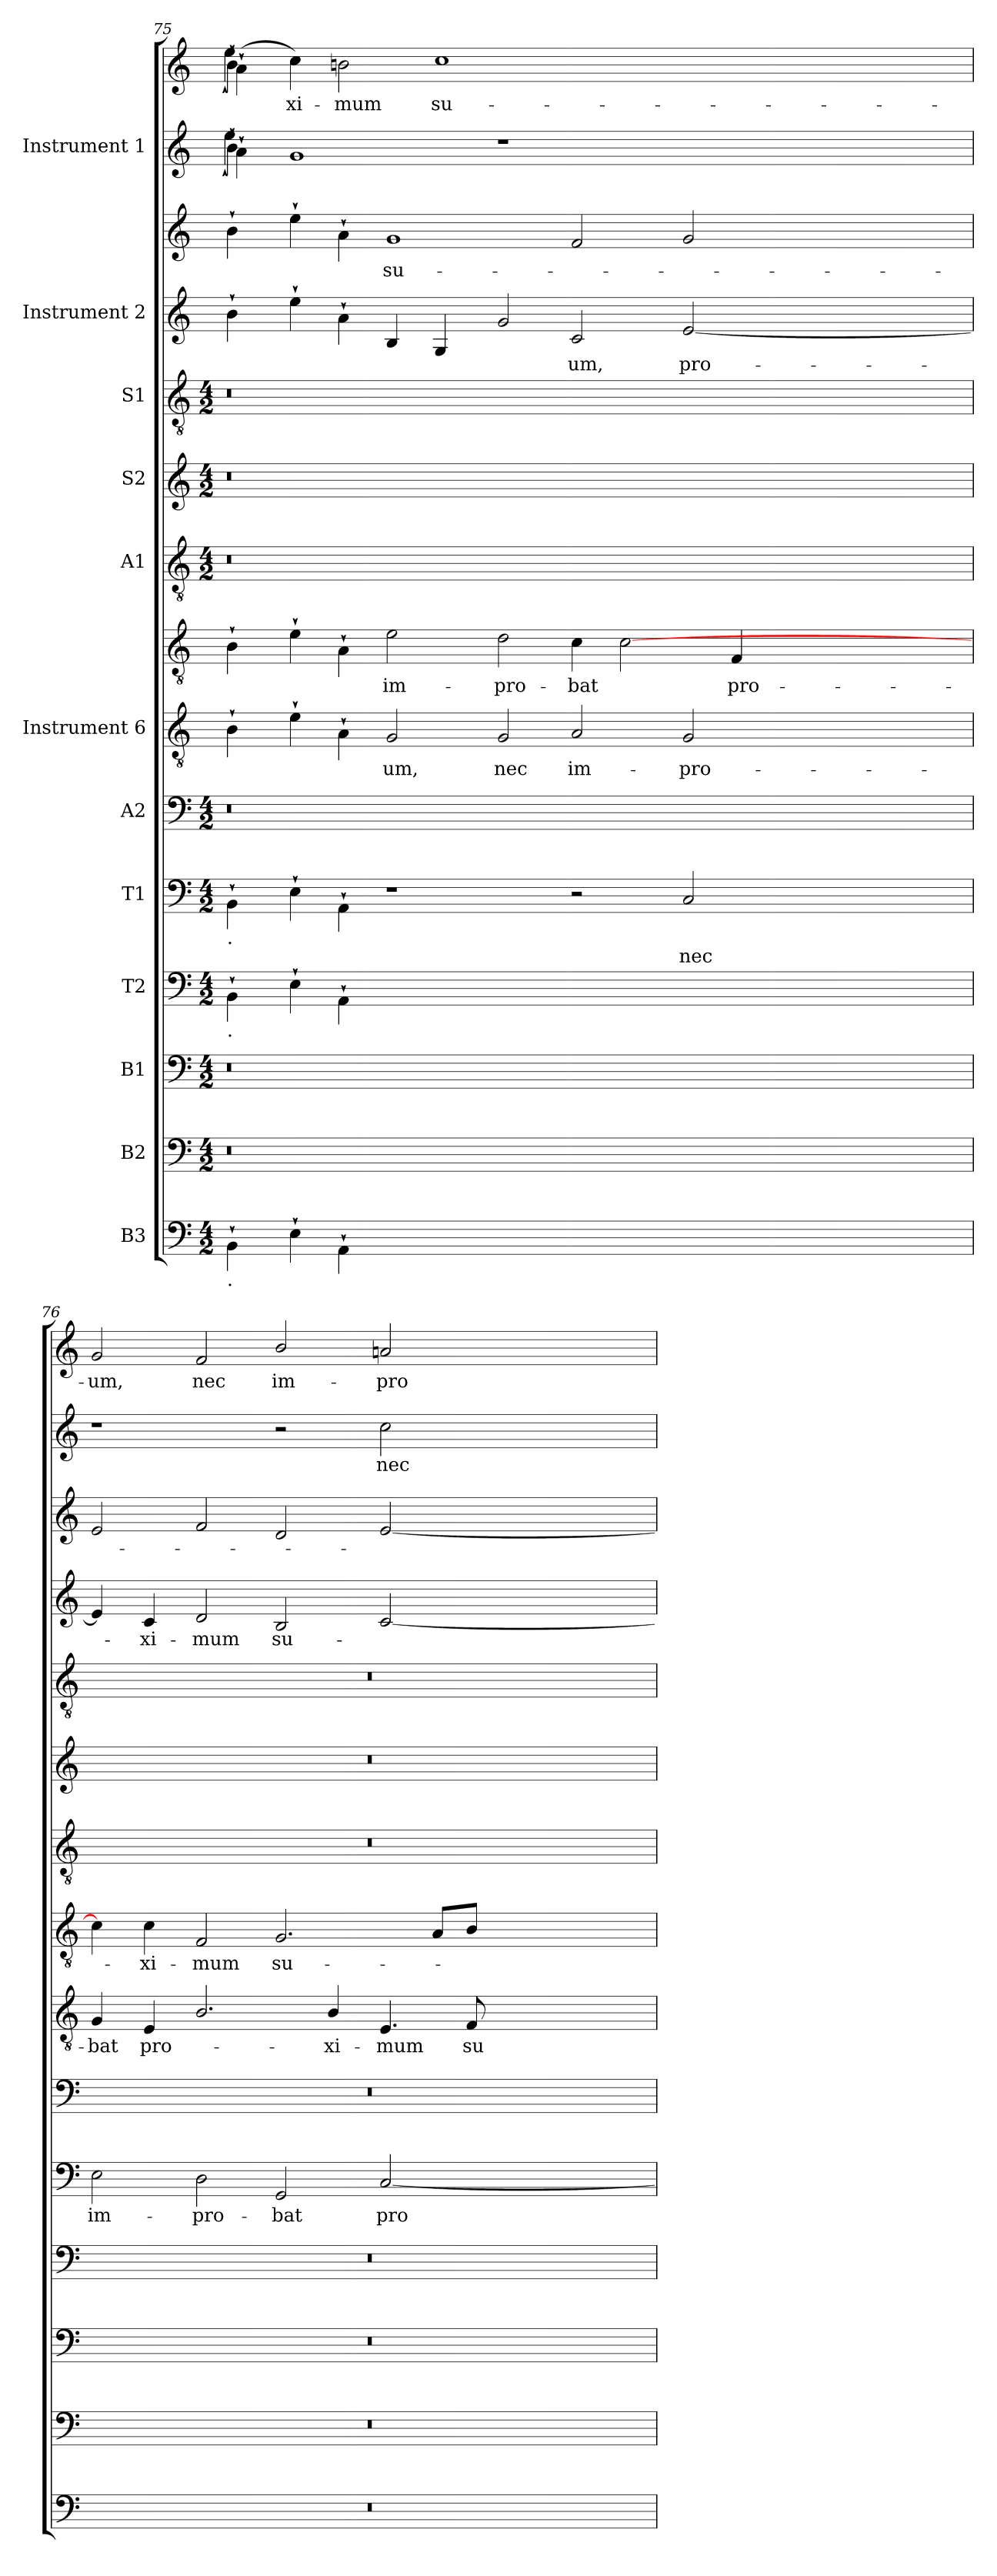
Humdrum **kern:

**kern	**kern	**kern	**kern	**kern	**text	**kern	**kern	**text	**kern	**text	**kern	**kern	**kern	**kern	**text	**kern	**text	**kern	**text	**kern	**text
*part12	*part11	*part10	*part9	*part8	*part8	*part7	*part6	*part6	*part6	*part6	*part5	*part4	*part3	*part2	*part2	*part2	*part2	*part1	*part1	*part1	*part1
*staff15	*staff14	*staff13	*staff12	*staff11	*staff11	*staff10	*staff9	*staff9	*staff8	*staff8	*staff7	*staff6	*staff5	*staff4	*staff4	*staff3	*staff3	*staff2	*staff2	*staff1	*staff1
*I"B3	*I"B2	*I"B1	*I"T2	*I"T1	*	*I"A2	*I"Instrument 6	*	*	*	*I"A1	*I"S2	*I"S1	*I"Instrument 2	*	*	*	*I"Instrument 1	*	*	*
!!LO:LB:g=z
*clefF4	*clefF4	*clefF4	*clefF4	*clefF4	*	*clefF4	*clefGv2	*	*clefGv2	*	*clefGv2	*clefG2	*clefGv2	*clefG2	*	*clefG2	*	*clefG2	*	*clefG2	*
*	*	*	*	*	*	*	*	*	*	*	*k[]	*	*	*	*	*	*	*k[]	*	*k[]	*
*	*	*	*	*	*	*	*	*	*	*	*C:	*	*	*	*	*	*	*C:	*	*C:	*
*M4/2	*M4/2	*M4/2	*M4/2	*M4/2	*	*M4/2	*	*	*	*	*M4/2	*M4/2	*M4/2	*	*	*	*	*	*	*	*
=75	=75	=75	=75	=75	=75	=75	=75	=75	=75	=75	=75	=75	=75	=75	=75	=75	=75	=75	=75	=75	=75
*	*	*	*	*	*	*	*	*	*	*	*	*	*	*	*	*	*	*^	*	*^	*
*	*	*	*	*	*	*	*	*	*	*	*	*	*	*	*	*	*	*	*^	*	*	*^	*
!	!	!	!	!LO:TX:b:t=.	!	!	!	!	!	!	!	!	!	!	!	!	!	!	!	!	!	!	!	!	!
!	!	!	!LO:TX:b:t=.	!	!	!	!	!	!	!	!	!	!	!	!	!	!	!	!	!	!	!	!	!	!
!LO:TX:b:t=.	!	!	!	!	!	!	!	!	!	!	!	!	!	!	!	!	!	!	!	!	!	!	!	!	!
*	*	*	*	*	*	*	*	*	*	*	*	*	*	*	*	*	*	*	*	*^	*	*	*	*	*
4BB`<\	0r	0r	4BB`<\	4BB`<\	.	0r	4B`<\	.	4B`<\	.	0r	0r	0r	4b`<\	.	4b`<\	.	4b`<\	4ee`<\	4a`<\	16.ryy	.	4b`<\	4ee`<\	(>4a`<\	.
.	.	.	.	.	.	.	.	.	.	.	.	.	.	.	.	.	.	.	.	.	1ryy	.	.	.	.	.
!	!	!	!	!	!	!	!	!	!	!	!	!	!	!	!	!	!	!	!	!	!	!	!	!	!	!LO:LY:b:rj
4E`<\	.	.	4E`<\	4E`<\	.	.	4e`<\	.	4e`<\	.	.	.	.	4ee`<\	.	4ee`<\	.	1g	2.ryy	2.ryy	.	.	4cc\)	4cc\	2.ryy	-xi-
!	!	!	!	!	!	!	!	!	!	!	!	!	!	!	!	!	!	!	!	!	!	!	!	!	!	!LO:LY:b:cj
4AA`<\	.	.	4AA`<\	4AA`<\	.	.	4A`<\	.	4A`<\	.	.	.	.	4a`<\	.	4a`<\	.	.	.	.	.	.	2bn\	2.ryy	.	-mum
!	!	!	!	!	!	!	!	!LO:LY:b:cj	!	!LO:LY:b:rj	!	!	!	!	!	!	!LO:LY:b:rj	!	!	!	!	!	!	!	!	!
0ryy	.	.	0ryy	1r	.	.	2G/	um,	2e\	-im-	.	.	.	4B/	.	1g	-su-	.	.	.	.	.	.	.	.	.
!	!	!	!	!	!	!	!	!	!	!	!	!	!	!	!	!	!	!	!	!	!	!	!	!	!	!LO:LY:b:rj
.	.	.	.	.	.	.	.	.	.	.	.	.	.	4G/	.	.	.	.	1..ryy	1..ryy	.	.	1cc	.	1..ryy	su-
.	.	.	.	.	.	.	.	.	.	.	.	.	.	.	.	.	.	.	.	.	1ryy	.	.	.	.	.
!	!	!	!	!	!	!	!	!LO:LY:b:cj	!	!LO:LY:b:cj	!	!	!	!	!	!	!	!LO:N:vis=1	!	!	!	!	!	!	!	!
.	.	.	.	.	.	.	2G/	nec	2d\	-pro-	.	.	.	2g/	.	.	.	2.r	.	.	.	.	.	1.ryy	.	.
!	!	!	!	!	!	!	!	!LO:LY:b:rj	!	!LO:LY:b:cj	!	!	!	!	!LO:LY:b:cj	!	!	!	!	!	!	!	!	!	!	!
.	.	.	.	2r	.	.	2A/	im-	4c\	-bat	.	.	.	2c/	-um,	2f/	.	.	.	.	.	.	.	.	.	.
.	2.ryy	2.ryy	.	.	.	2.ryy	.	.	[<2c\	.	2.ryy	2.ryy	2.ryy	.	.	.	.	2.ryy	.	.	.	.	2.ryy	.	.	.
.	.	.	.	.	.	.	.	.	.	.	.	.	.	.	.	.	.	.	.	.	2ryy	.	.	.	.	.
!	!	!	!	!	!LO:LY:b:cj	!	!	!LO:LY:b:cj	!	!	!	!	!	!	!LO:LY:b:cj	!	!	!	!	!	!	!	!	!	!	!
.	.	.	.	2C/	nec	.	2G/	-pro-	.	.	.	.	.	[<2e/	pro-	2g/	.	.	.	.	.	.	.	.	.	.
!	!	!	!	!	!	!	!	!	!	!LO:LY:b:cj	!	!	!	!	!	!	!	!	!	!	!	!	!	!	!	!
.	.	.	.	.	.	.	.	.	4F/	pro-	.	.	.	.	.	.	.	.	.	.	.	.	.	.	.	.
.	.	.	.	.	.	.	.	.	.	.	.	.	.	.	.	.	.	.	.	.	8ryy	.	.	.	.	.
.	.	.	.	.	.	.	.	.	.	.	.	.	.	.	.	.	.	.	.	.	32ryy	.	.	.	.	.
=76	=76	=76	=76	=76	=76	=76	=76	=76	=76	=76	=76	=76	=76	=76	=76	=76	=76	=76	=76	=76	=76	=76	=76	=76	=76	=76
!	!	!	!	!	!LO:LY:b:rj	!	!	!LO:LY:b:cj	!	!	!	!	!	!	!	!	!	!	!	!	!	!	!	!	!	!LO:LY:b:cj
*	*	*	*	*	*	*	*	*	*	*	*	*	*	*	*	*	*	*v	*v	*v	*v	*	*	*	*	*
*	*	*	*	*	*	*	*	*	*	*	*	*	*	*	*	*	*	*	*	*v	*v	*v	*
0r	0r	0r	0r	2E\	im-	0r	4G/	-bat	4c\]	.	0r	0r	0r	4e/]	.	2e/	.	1r	.	2g/	-um,
!	!	!	!	!	!	!	!	!LO:LY:b:cj	!	!LO:LY:b:rj	!	!	!	!	!LO:LY:b:rj	!	!	!	!	!	!
.	.	.	.	.	.	.	4E/	pro-	4c\	-xi-	.	.	.	4c/	-xi-	.	.	.	.	.	.
!	!	!	!	!	!LO:LY:b:cj	!	!	!	!	!LO:LY:b:cj	!	!	!	!	!LO:LY:b:cj	!	!	!	!	!	!LO:LY:b:cj
.	.	.	.	2D\	-pro-	.	2.B/	.	2F/	-mum	.	.	.	2d/	-mum	2f/	.	.	.	2f/	nec
!	!	!	!	!	!LO:LY:b:cj	!	!	!	!	!LO:LY:b:rj	!	!	!	!	!LO:LY:b:rj	!	!	!	!	!	!LO:LY:b:rj
.	.	.	.	2GG/	-bat	.	.	.	2.G/	su-	.	.	.	2B/	su-	2d/	.	2r	.	2b/	im-
!	!	!	!	!	!	!	!	!LO:LY:b:rj	!	!	!	!	!	!	!	!	!	!	!	!	!
.	.	.	.	.	.	.	4B/	-xi-	.	.	.	.	.	.	.	.	.	.	.	.	.
!	!	!	!	!	!LO:LY:b:cj	!	!	!LO:LY:b:cj	!	!	!	!	!	!	!	!	!	!	!LO:LY:b:cj	!	!LO:LY:b:cj
.	.	.	.	[>2C/	pro-	.	4.E/	-mum	.	.	.	.	.	[>2c/	.	[>2e/	.	2cc\	-nec	2an/	-pro-
.	.	.	.	.	.	.	.	.	8A/L	.	.	.	.	.	.	.	.	.	.	.	.
!	!	!	!	!	!	!	!	!LO:LY:b:rj	!	!	!	!	!	!	!	!	!	!	!	!	!
.	.	.	.	.	.	.	8F/	su-	8B/J	.	.	.	.	.	.	.	.	.	.	.	.
=	=	=	=	=	=	=	=	=	=	=	=	=	=	=	=	=	=	=	=	=	=
*-	*-	*-	*-	*-	*-	*-	*-	*-	*-	*-	*-	*-	*-	*-	*-	*-	*-	*-	*-	*-	*-
